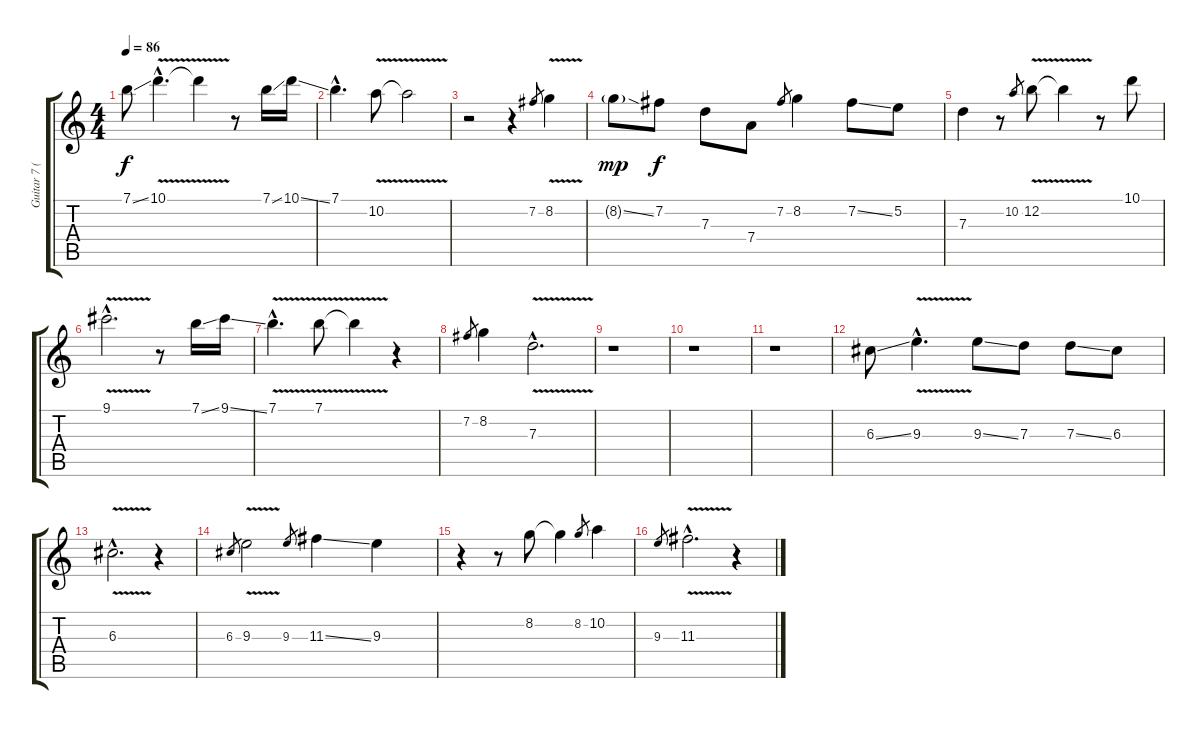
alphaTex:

\track ("Guitar 7 (With Slide!!)" "Guitar 7 (") {instrument acousticguitarnylon}
\staff {score tabs}
\tuning (E4 B3 G3 D3 A2 E2) {hide}
\ts (4 4)
\tempo 86
\clef g2
\ks c
7.1{ss}.8{dy f} 10.1{v hac}.4{d} 10.1{t}.4 r.8 7.1{ss}.16 10.1{ss}.16 |
7.1{hac}.4{d} 10.2{v}.8 10.2{t}.2 |
r.2 r.4 7.2.8{gr} 8.2{v}.4 |
8.2{ss g}.8{dy mp} 7.2.8{dy f} 7.3.8 7.4.8 7.2.8{gr} 8.2.4 7.2{ss}.8 5.2.8 |
7.3.4 r.8 10.2.8{gr} 12.2{v}.8 12.2{t}.4 r.8 10.1.8 |
9.1{v hac}.2{d} r.8 7.1{ss}.16 9.1{ss}.16 |
7.1{v hac}.4{d} 7.1{v}.8 7.1{t}.4 r.4 |
7.2.8{gr} 8.2.4 7.3{v hac}.2{d} |
r.1 |
r.1 |
r.1 |
6.3{ss}.8 9.3{v hac}.4{d} 9.3{ss}.8 7.3.8 7.3{ss}.8 6.3.8 |
6.3{v hac}.2{d} r.4 |
6.3.8{gr} 9.3{v}.2 9.3.8{gr} 11.3{ss}.4 9.3.4 |
r.4 r.8 8.2.8 8.2{t}.4 8.2.8{gr} 10.2.4 |
9.3.8{gr} 11.3{v hac}.2{d} r.4
